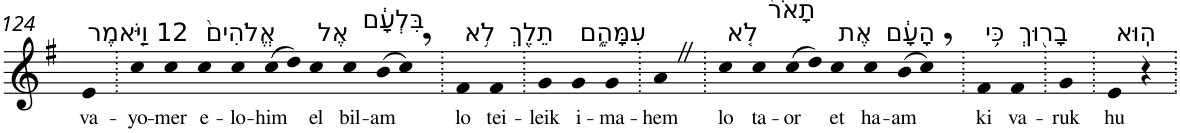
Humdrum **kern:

**kern	**text
*part1	*part1
*staff1	*staff1
*I"Piano	*
*I'Pno	*
!!LO:PB:g=z
*clefG2	*
*k[f#]	*
*G:	*
=124	=124
!LO:TX:a:t=12 וַיֹּ֤אמֶר	!
!	!LO:LY:b
4e	va-
=125.	=125.
!	!LO:LY:b
4cc	-yo-
!	!LO:LY:b
4cc	-mer
!LO:TX:a:t=אֱלֹהִים֙	!
!	!LO:LY:b
4cc	e-
!	!LO:LY:b
4cc	-lo-
!	!LO:LY:b
(>8cc	-him
8dd)	.
!LO:TX:a:t=אֶל	!
!	!LO:LY:b
4cc	el
!LO:TX:a:t=בִּלְעָ֔ם	!
!	!LO:LY:b
4cc	bil-
!	!LO:LY:b
(>8b	-am
8cc,)	.
=126.	=126.
!LO:TX:a:t=לֹ֥א	!
!	!LO:LY:b
4f#	lo
!LO:TX:a:t=תֵלֵ֖ךְ	!
!	!LO:LY:b
4f#	tei-
=127.	=127.
!	!LO:LY:b
4g	-leik
!LO:TX:a:t=עִמָּהֶ֑ם	!
!	!LO:LY:b
4g	i-
!	!LO:LY:b
4g	-ma-
=128.	=128.
!	!LO:LY:b
4aZ	-hem
=129.	=129.
!LO:TX:a:t=לֹ֤א	!
!	!LO:LY:b
4cc	lo
!LO:TX:a:t=תָאֹר֙	!
!	!LO:LY:b
4cc	ta-
!	!LO:LY:b
(>8cc	-or
8dd)	.
!LO:TX:a:t=אֶת	!
!	!LO:LY:b
4cc	et
!LO:TX:a:t=הָעָ֔ם	!
!	!LO:LY:b
4cc	ha-
!	!LO:LY:b
(>8b	-am
8cc,)	.
=130.	=130.
!LO:TX:a:t=כִּ֥י	!
!	!LO:LY:b
4f#	ki
!LO:TX:a:t=בָר֖וּךְ	!
!	!LO:LY:b
4f#	va-
=131.	=131.
!	!LO:LY:b
4g	-ruk
=132.	=132.
!LO:TX:a:t=הֽוּא	!
!	!LO:LY:b
4e	hu
4r	.
=.	=.
*-	*-
